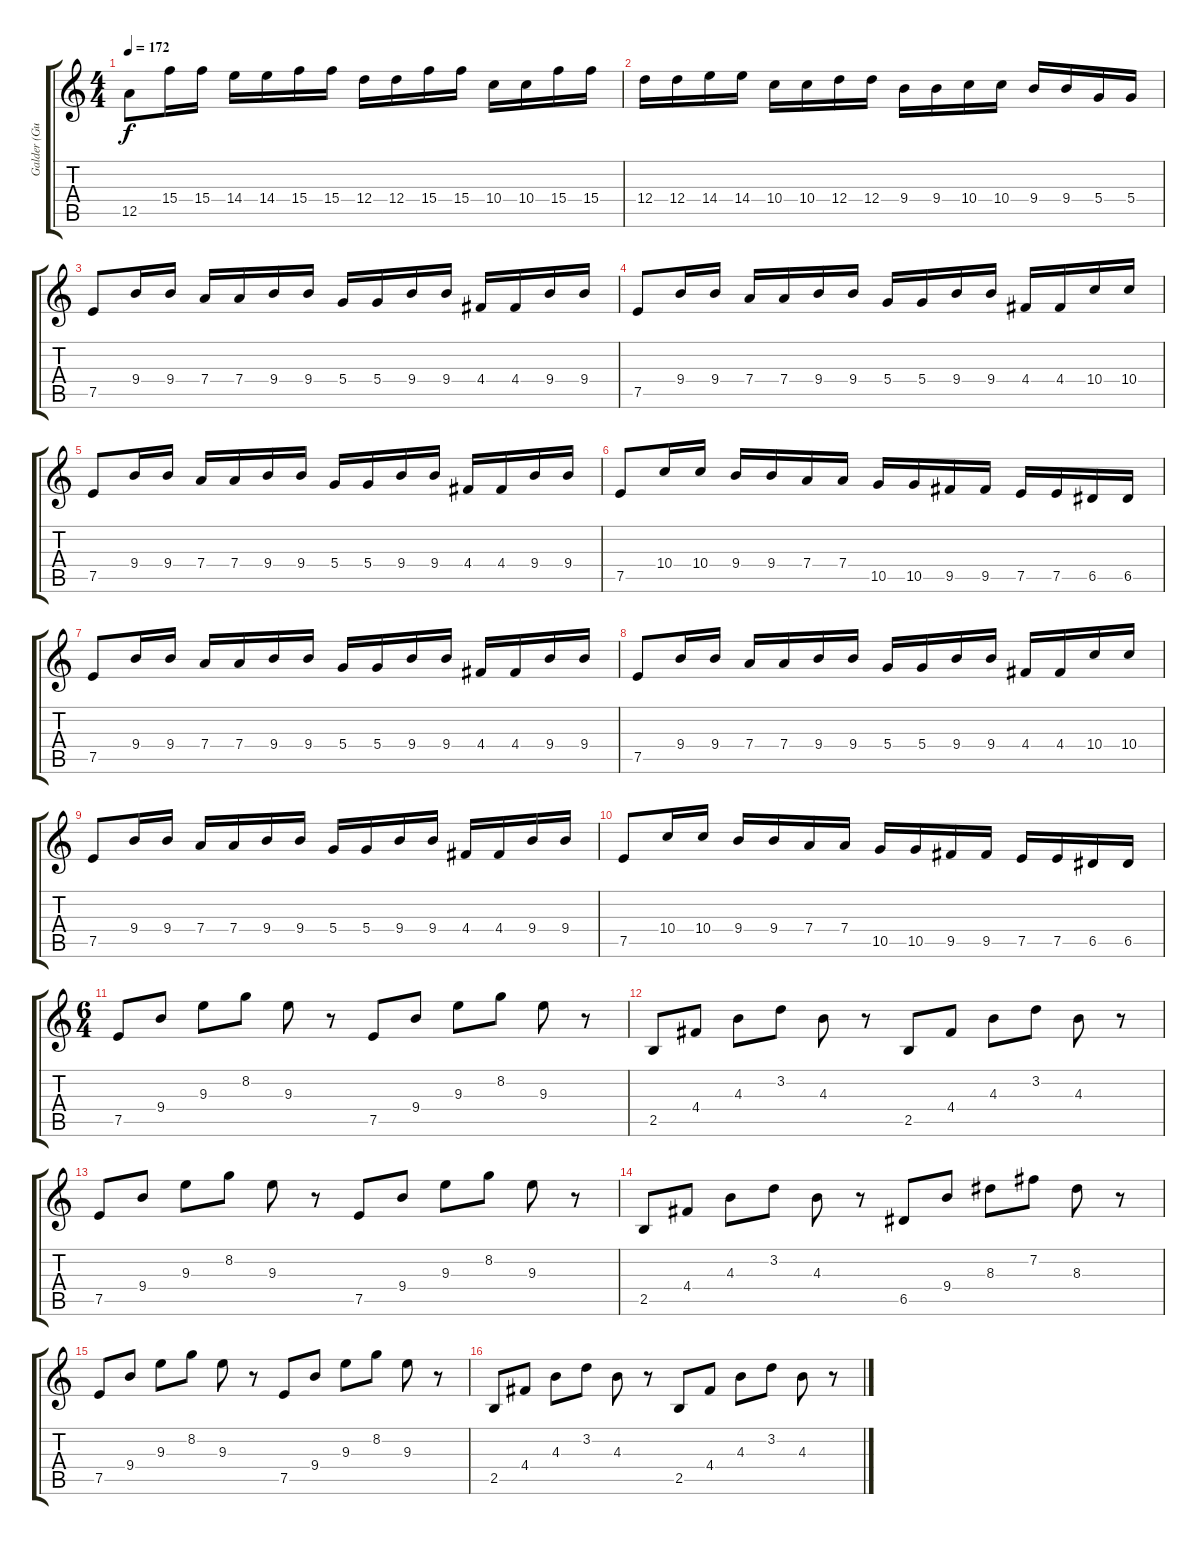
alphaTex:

\track ("Galder (Guitar1)" "Galder (Gu") {instrument distortionguitar}
\staff {score tabs}
\tuning (E4 B3 G3 D3 A2 E2) {hide}
\ts (4 4)
\tempo 172
\clef g2
\ks c
12.5.8{dy f} 15.4.16 15.4.16 14.4.16 14.4.16 15.4.16 15.4.16 12.4.16 12.4.16 15.4.16 15.4.16 10.4.16 10.4.16 15.4.16 15.4.16 |
12.4.16 12.4.16 14.4.16 14.4.16 10.4.16 10.4.16 12.4.16 12.4.16 9.4.16 9.4.16 10.4.16 10.4.16 9.4.16 9.4.16 5.4.16 5.4.16 |
7.5.8 9.4.16 9.4.16 7.4.16 7.4.16 9.4.16 9.4.16 5.4.16 5.4.16 9.4.16 9.4.16 4.4.16 4.4.16 9.4.16 9.4.16 |
7.5.8 9.4.16 9.4.16 7.4.16 7.4.16 9.4.16 9.4.16 5.4.16 5.4.16 9.4.16 9.4.16 4.4.16 4.4.16 10.4.16 10.4.16 |
7.5.8 9.4.16 9.4.16 7.4.16 7.4.16 9.4.16 9.4.16 5.4.16 5.4.16 9.4.16 9.4.16 4.4.16 4.4.16 9.4.16 9.4.16 |
7.5.8 10.4.16 10.4.16 9.4.16 9.4.16 7.4.16 7.4.16 10.5.16 10.5.16 9.5.16 9.5.16 7.5.16 7.5.16 6.5.16 6.5.16 |
7.5.8 9.4.16 9.4.16 7.4.16 7.4.16 9.4.16 9.4.16 5.4.16 5.4.16 9.4.16 9.4.16 4.4.16 4.4.16 9.4.16 9.4.16 |
7.5.8 9.4.16 9.4.16 7.4.16 7.4.16 9.4.16 9.4.16 5.4.16 5.4.16 9.4.16 9.4.16 4.4.16 4.4.16 10.4.16 10.4.16 |
7.5.8 9.4.16 9.4.16 7.4.16 7.4.16 9.4.16 9.4.16 5.4.16 5.4.16 9.4.16 9.4.16 4.4.16 4.4.16 9.4.16 9.4.16 |
7.5.8 10.4.16 10.4.16 9.4.16 9.4.16 7.4.16 7.4.16 10.5.16 10.5.16 9.5.16 9.5.16 7.5.16 7.5.16 6.5.16 6.5.16 |
\ts (6 4)
7.5.8{volume 12 instrument acousticguitarnylon} 9.4.8 9.3.8 8.2.8 9.3.8 r.8 7.5.8 9.4.8 9.3.8 8.2.8 9.3.8 r.8 |
2.5.8 4.4.8 4.3.8 3.2.8 4.3.8 r.8 2.5.8 4.4.8 4.3.8 3.2.8 4.3.8 r.8 |
7.5.8 9.4.8 9.3.8 8.2.8 9.3.8 r.8 7.5.8 9.4.8 9.3.8 8.2.8 9.3.8 r.8 |
2.5.8 4.4.8 4.3.8 3.2.8 4.3.8 r.8 6.5.8 9.4.8 8.3.8 7.2.8 8.3.8 r.8 |
7.5.8 9.4.8 9.3.8 8.2.8 9.3.8 r.8 7.5.8 9.4.8 9.3.8 8.2.8 9.3.8 r.8 |
2.5.8 4.4.8 4.3.8 3.2.8 4.3.8 r.8 2.5.8 4.4.8 4.3.8 3.2.8 4.3.8 r.8
